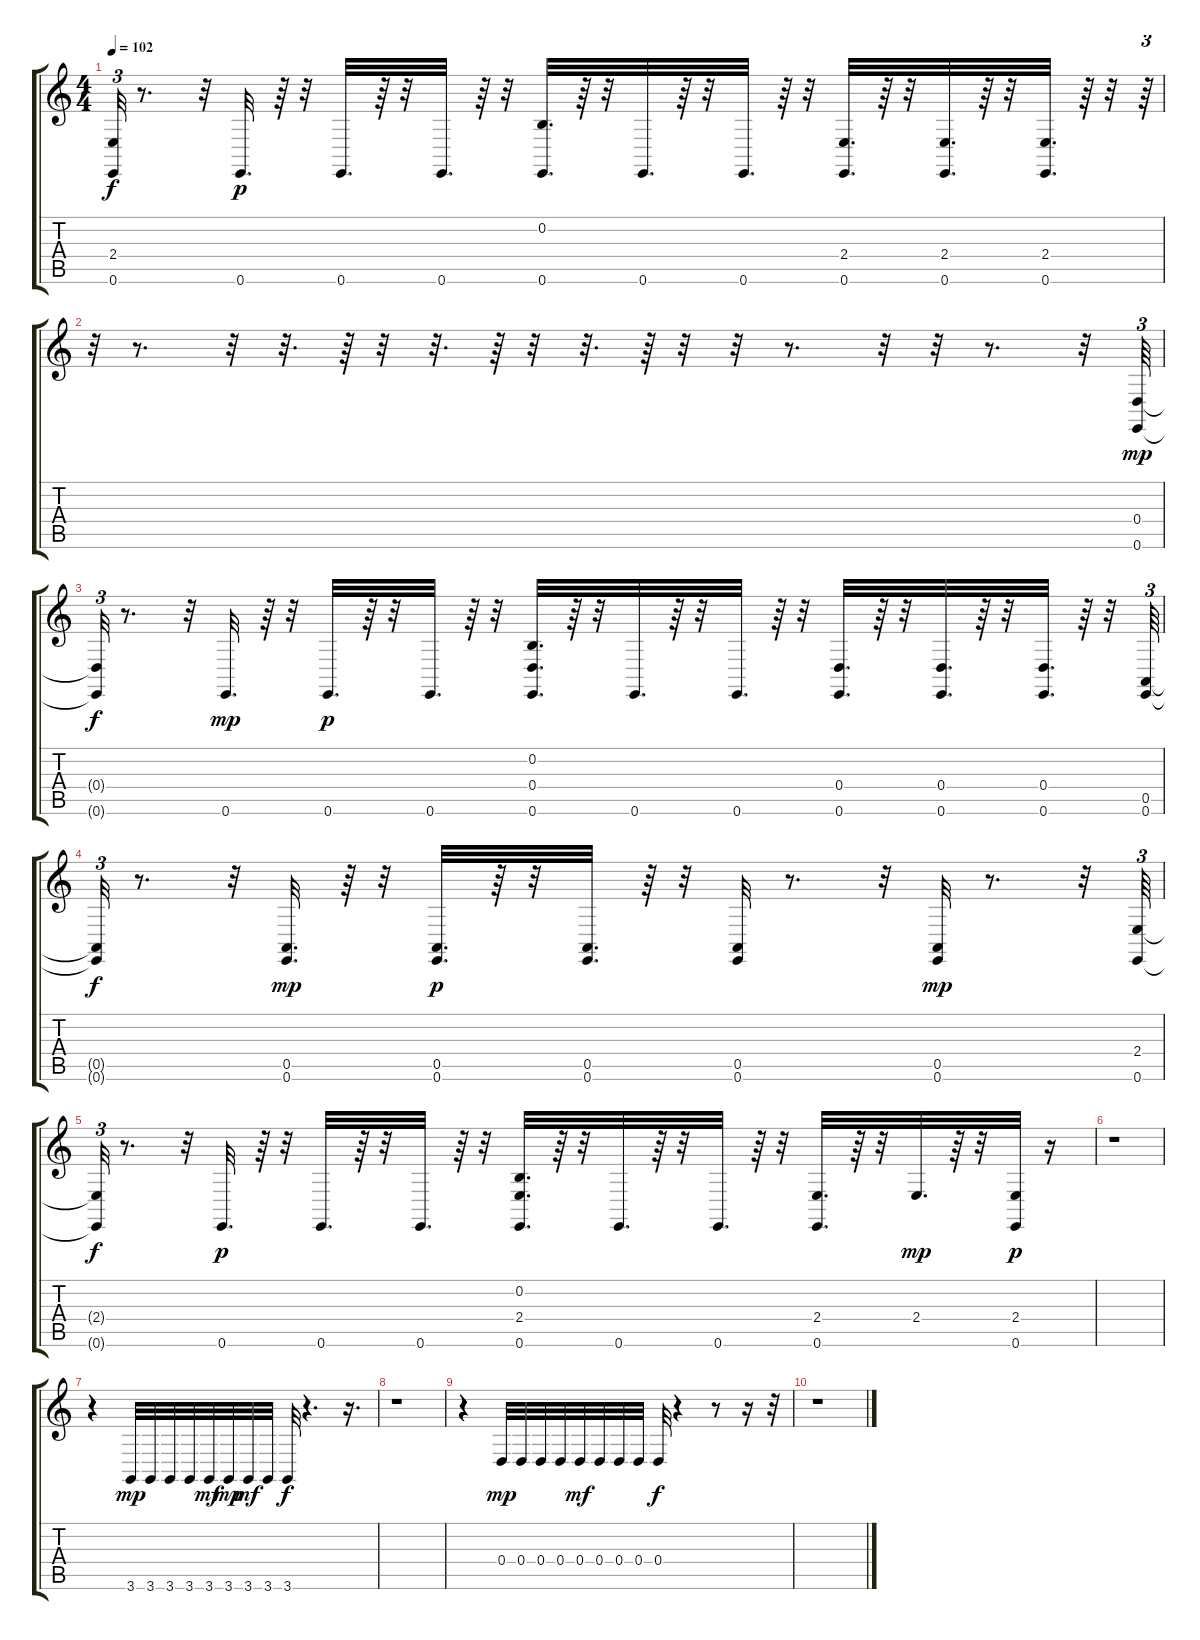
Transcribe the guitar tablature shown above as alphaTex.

\track "" {instrument synthstrings1}
\staff {score tabs}
\tuning (E4 B3 G3 D3 A2 E2) {hide}
\ts (4 4)
\tempo 102
\clef g2
\ks c
(2.4{t} 0.6{t}).32{tu (3 2) dy f} r.8{d} r.32 0.6.32{d dy p} r.64 r.32 0.6.32{d} r.64 r.32 0.6.32{d} r.64 r.32 (0.2 0.6).32{d} r.64 r.32 0.6.32{d} r.64 r.32 0.6.32{d} r.64 r.32 (2.4 0.6).32{d} r.64 r.32 (2.4 0.6).32{d} r.64 r.32 (2.4 0.6).32{d} r.64 r.32 r.64{tu (3 2)} |
r.32{tu (3 2)} r.8{d} r.32 r.32{d} r.64 r.32 r.32{d} r.64 r.32 r.32{d} r.64 r.32 r.32 r.8{d} r.32 r.32 r.8{d} r.32 (0.4 0.6).64{tu (3 2) dy mp} |
(0.4{t} 0.6{t}).32{tu (3 2) dy f} r.8{d} r.32 0.6.32{d dy mp} r.64 r.32 0.6.32{d dy p} r.64 r.32 0.6.32{d} r.64 r.32 (0.2 0.4 0.6).32{d} r.64 r.32 0.6.32{d} r.64 r.32 0.6.32{d} r.64 r.32 (0.4 0.6).32{d} r.64 r.32 (0.4 0.6).32{d} r.64 r.32 (0.4 0.6).32{d} r.64 r.32 (0.5 0.6).64{tu (3 2)} |
(0.5{t} 0.6{t}).32{tu (3 2) dy f} r.8{d} r.32 (0.5 0.6).32{d dy mp} r.64 r.32 (0.5 0.6).32{d dy p} r.64 r.32 (0.5 0.6).32{d} r.64 r.32 (0.5 0.6).32 r.8{d} r.32 (0.5 0.6).32{dy mp} r.8{d} r.32 (2.4 0.6).64{tu (3 2)} |
(2.4{t} 0.6{t}).32{tu (3 2) dy f} r.8{d} r.32 0.6.32{d dy p} r.64 r.32 0.6.32{d} r.64 r.32 0.6.32{d} r.64 r.32 (0.2 2.4 0.6).32{d} r.64 r.32 0.6.32{d} r.64 r.32 0.6.32{d} r.64 r.32 (2.4 0.6).32{d} r.64 r.32 2.4.32{d dy mp} r.64 r.32 (2.4 0.6).32{dy p} r.16 |
r.1 |
r.4 3.6.32{dy mp} 3.6.32 3.6.32 3.6.32 3.6.32{dy mf} 3.6.32{dy mp} 3.6.32{dy mf} 3.6.32 3.6.32{dy f} r.4{d} r.16{d} |
r.1 |
r.4 0.4.32{dy mp} 0.4.32 0.4.32 0.4.32 0.4.32{dy mf} 0.4.32 0.4.32 0.4.32 0.4.32{dy f} r.4 r.8 r.16 r.32 |
r.1
